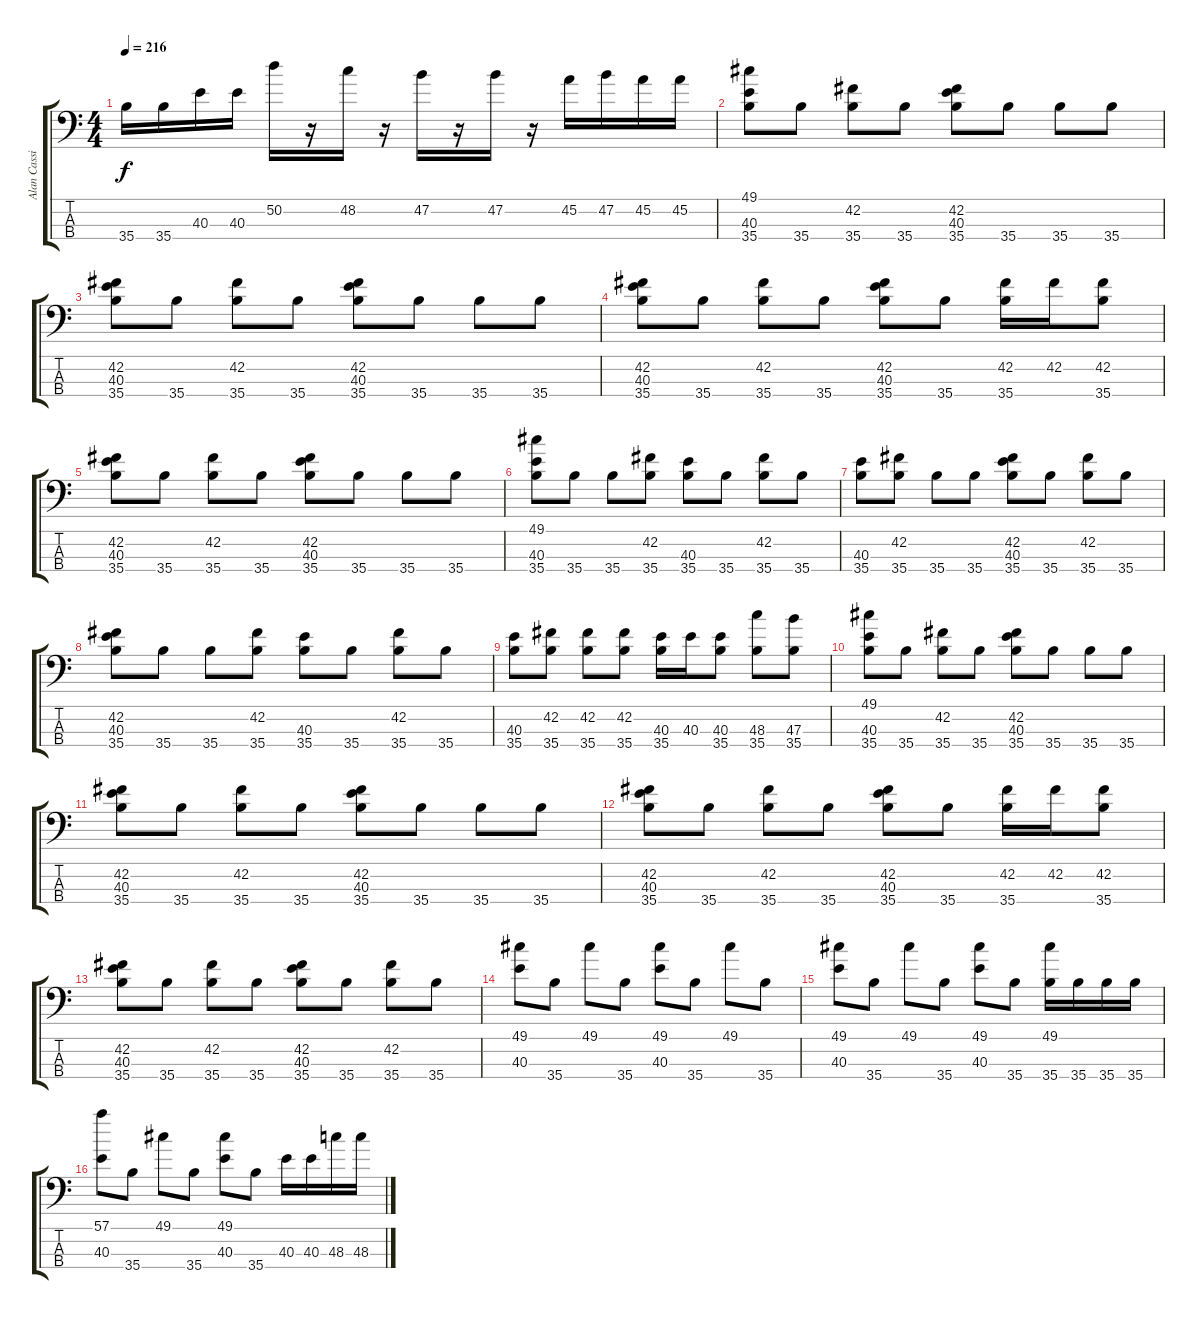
\track ("Alan Cassidy" "Alan Cassi") {instrument acousticgrandpiano}
\staff {score tabs}
\tuning (C-1 C-1 C-1 C-1) {hide}
\ts (4 4)
\tempo 216
\clef f4
\ks c
35.4.16{dy f} 35.4.16 40.3.16 40.3.16 50.2.16 r.16 48.2.16 r.16 47.2.16 r.16 47.2.16 r.16 45.2.16 47.2.16 45.2.16 45.2.16 |
(49.1 40.3 35.4).8 35.4.8 (42.2 35.4).8 35.4.8 (42.2 40.3 35.4).8 35.4.8 35.4.8 35.4.8 |
(42.2 40.3 35.4).8 35.4.8 (42.2 35.4).8 35.4.8 (42.2 40.3 35.4).8 35.4.8 35.4.8 35.4.8 |
(42.2 40.3 35.4).8 35.4.8 (42.2 35.4).8 35.4.8 (42.2 40.3 35.4).8 35.4.8 (42.2 35.4).16 42.2.16 (42.2 35.4).8 |
(42.2 40.3 35.4).8 35.4.8 (42.2 35.4).8 35.4.8 (42.2 40.3 35.4).8 35.4.8 35.4.8 35.4.8 |
(49.1 40.3 35.4).8 35.4.8 35.4.8 (42.2 35.4).8 (40.3 35.4).8 35.4.8 (42.2 35.4).8 35.4.8 |
(40.3 35.4).8 (42.2 35.4).8 35.4.8 35.4.8 (42.2 40.3 35.4).8 35.4.8 (42.2 35.4).8 35.4.8 |
(42.2 40.3 35.4).8 35.4.8 35.4.8 (42.2 35.4).8 (40.3 35.4).8 35.4.8 (42.2 35.4).8 35.4.8 |
(40.3 35.4).8 (42.2 35.4).8 (42.2 35.4).8 (42.2 35.4).8 (40.3 35.4).16 40.3.16 (40.3 35.4).8 (48.3 35.4).8 (47.3 35.4).8 |
(49.1 40.3 35.4).8 35.4.8 (42.2 35.4).8 35.4.8 (42.2 40.3 35.4).8 35.4.8 35.4.8 35.4.8 |
(42.2 40.3 35.4).8 35.4.8 (42.2 35.4).8 35.4.8 (42.2 40.3 35.4).8 35.4.8 35.4.8 35.4.8 |
(42.2 40.3 35.4).8 35.4.8 (42.2 35.4).8 35.4.8 (42.2 40.3 35.4).8 35.4.8 (42.2 35.4).16 42.2.16 (42.2 35.4).8 |
(42.2 40.3 35.4).8 35.4.8 (42.2 35.4).8 35.4.8 (42.2 40.3 35.4).8 35.4.8 (42.2 35.4).8 35.4.8 |
(49.1 40.3).8 35.4.8 49.1.8 35.4.8 (49.1 40.3).8 35.4.8 49.1.8 35.4.8 |
(49.1 40.3).8 35.4.8 49.1.8 35.4.8 (49.1 40.3).8 35.4.8 (49.1 35.4).16 35.4.16 35.4.16 35.4.16 |
(57.1 40.3).8 35.4.8 49.1.8 35.4.8 (49.1 40.3).8 35.4.8 40.3.16 40.3.16 48.3.16 48.3.16
